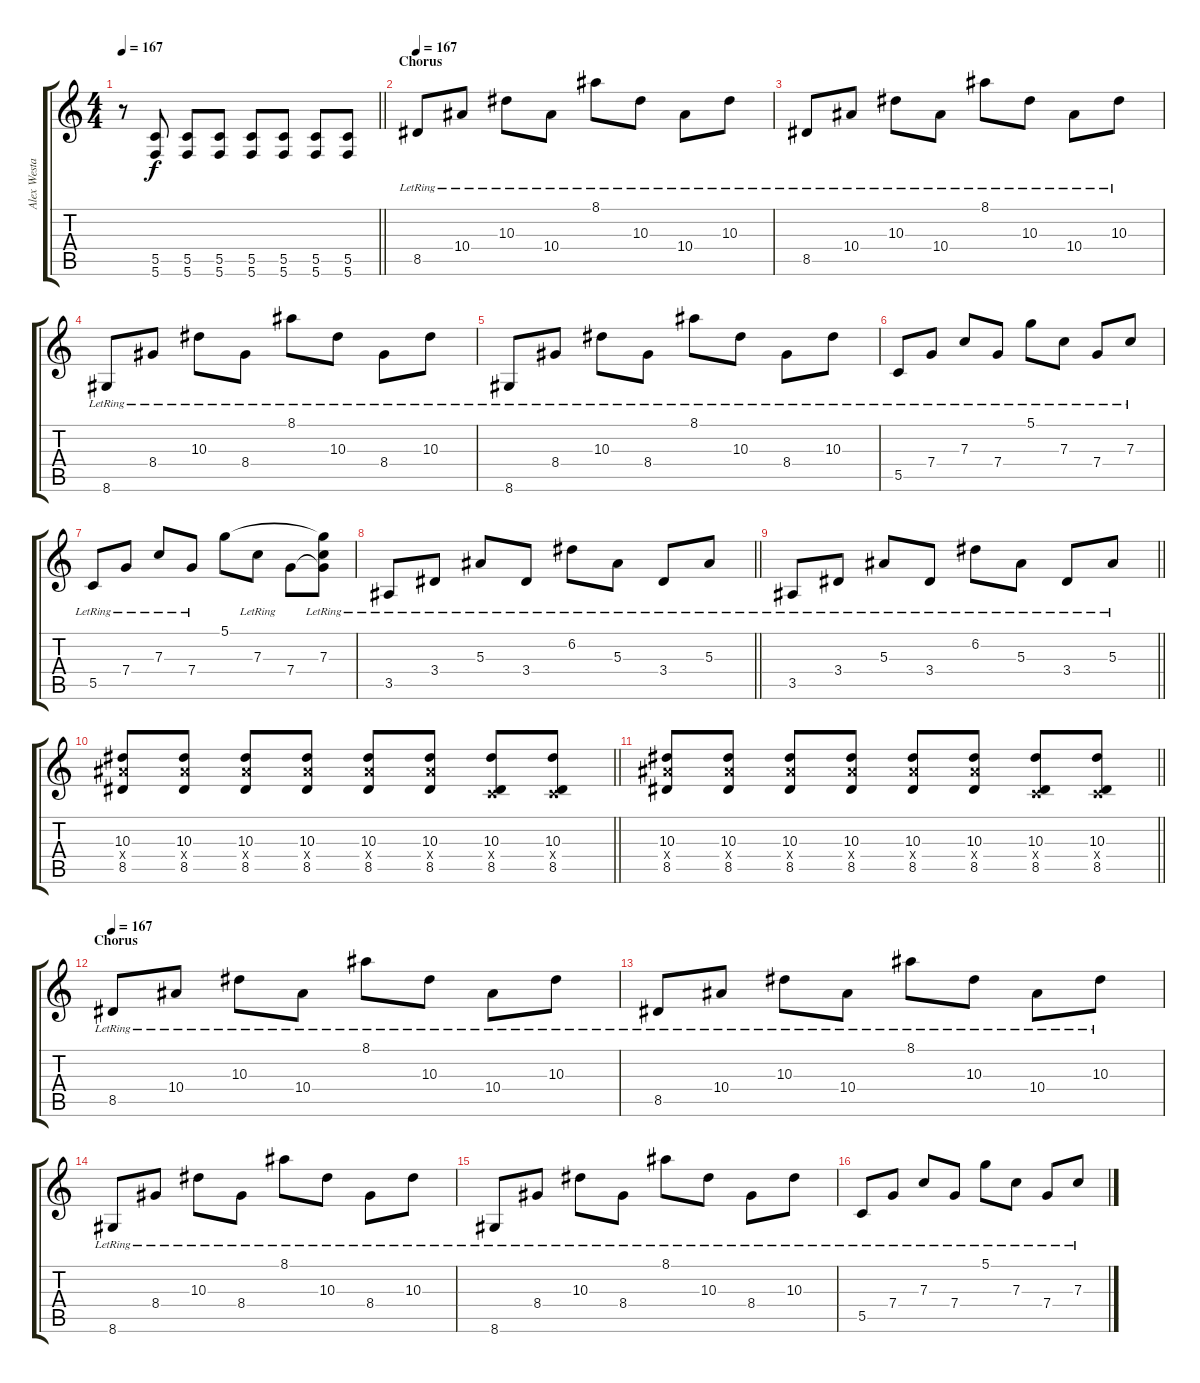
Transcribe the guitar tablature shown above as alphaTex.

\track ("Alex Westaway" "Alex Westa") {instrument distortionguitar}
\staff {score tabs}
\tuning (D4 A3 F3 C3 G2 C2) {hide}
\ts (4 4)
\tempo 167
\clef g2
\barLineRight lightlight
\ks c
r.8{dy f} (5.5 5.6).8 (5.5 5.6).8 (5.5 5.6).8 (5.5 5.6).8 (5.5 5.6).8 (5.5 5.6).8 (5.5 5.6).8 |
\section ("" "Chorus")
\tempo 167
8.5{lr}.8{volume 13 instrument distortionguitar} 10.4{lr}.8 10.3{lr}.8 10.4{lr}.8 8.1{lr}.8 10.3{lr}.8 10.4{lr}.8 10.3{lr}.8 |
8.5{lr}.8 10.4{lr}.8 10.3{lr}.8 10.4{lr}.8 8.1{lr}.8 10.3{lr}.8 10.4{lr}.8 10.3{lr}.8 |
8.6{lr}.8 8.4{lr}.8 10.3{lr}.8 8.4{lr}.8 8.1{lr}.8 10.3{lr}.8 8.4{lr}.8 10.3{lr}.8 |
8.6{lr}.8 8.4{lr}.8 10.3{lr}.8 8.4{lr}.8 8.1{lr}.8 10.3{lr}.8 8.4{lr}.8 10.3{lr}.8 |
5.5{lr}.8 7.4{lr}.8 7.3{lr}.8 7.4{lr}.8 5.1{lr}.8 7.3{lr}.8 7.4{lr}.8 7.3{lr}.8 |
5.5{lr}.8 7.4{lr}.8 7.3{lr}.8 7.4{lr}.8 5.1.8 7.3{lr}.8 7.4.8 (5.1{t} 7.3{lr} 7.4{t}).8 |
\barLineRight lightlight
3.5{lr}.8 3.4{lr}.8 5.3{lr}.8 3.4{lr}.8 6.2{lr}.8 5.3{lr}.8 3.4{lr}.8 5.3{lr}.8 |
\barLineRight lightlight
3.5{lr}.8 3.4{lr}.8 5.3{lr}.8 3.4{lr}.8 6.2{lr}.8 5.3{lr}.8 3.4{lr}.8 5.3{lr}.8 |
\barLineRight lightlight
(10.3 10.4{x} 8.5).8 (10.3 10.4{x} 8.5).8 (10.3 10.4{x} 8.5).8 (10.3 10.4{x} 8.5).8 (10.3 10.4{x} 8.5).8 (10.3 10.4{x} 8.5).8 (10.3 0.4{x} 8.5).8 (10.3 0.4{x} 8.5).8 |
\barLineRight lightlight
(10.3 10.4{x} 8.5).8 (10.3 10.4{x} 8.5).8 (10.3 10.4{x} 8.5).8 (10.3 10.4{x} 8.5).8 (10.3 10.4{x} 8.5).8 (10.3 10.4{x} 8.5).8 (10.3 0.4{x} 8.5).8 (10.3 0.4{x} 8.5).8 |
\section ("" "Chorus")
\tempo 167
8.5{lr}.8{volume 13 instrument distortionguitar} 10.4{lr}.8 10.3{lr}.8 10.4{lr}.8 8.1{lr}.8 10.3{lr}.8 10.4{lr}.8 10.3{lr}.8 |
8.5{lr}.8 10.4{lr}.8 10.3{lr}.8 10.4{lr}.8 8.1{lr}.8 10.3{lr}.8 10.4{lr}.8 10.3{lr}.8 |
8.6{lr}.8 8.4{lr}.8 10.3{lr}.8 8.4{lr}.8 8.1{lr}.8 10.3{lr}.8 8.4{lr}.8 10.3{lr}.8 |
8.6{lr}.8 8.4{lr}.8 10.3{lr}.8 8.4{lr}.8 8.1{lr}.8 10.3{lr}.8 8.4{lr}.8 10.3{lr}.8 |
5.5{lr}.8 7.4{lr}.8 7.3{lr}.8 7.4{lr}.8 5.1{lr}.8 7.3{lr}.8 7.4{lr}.8 7.3{lr}.8
